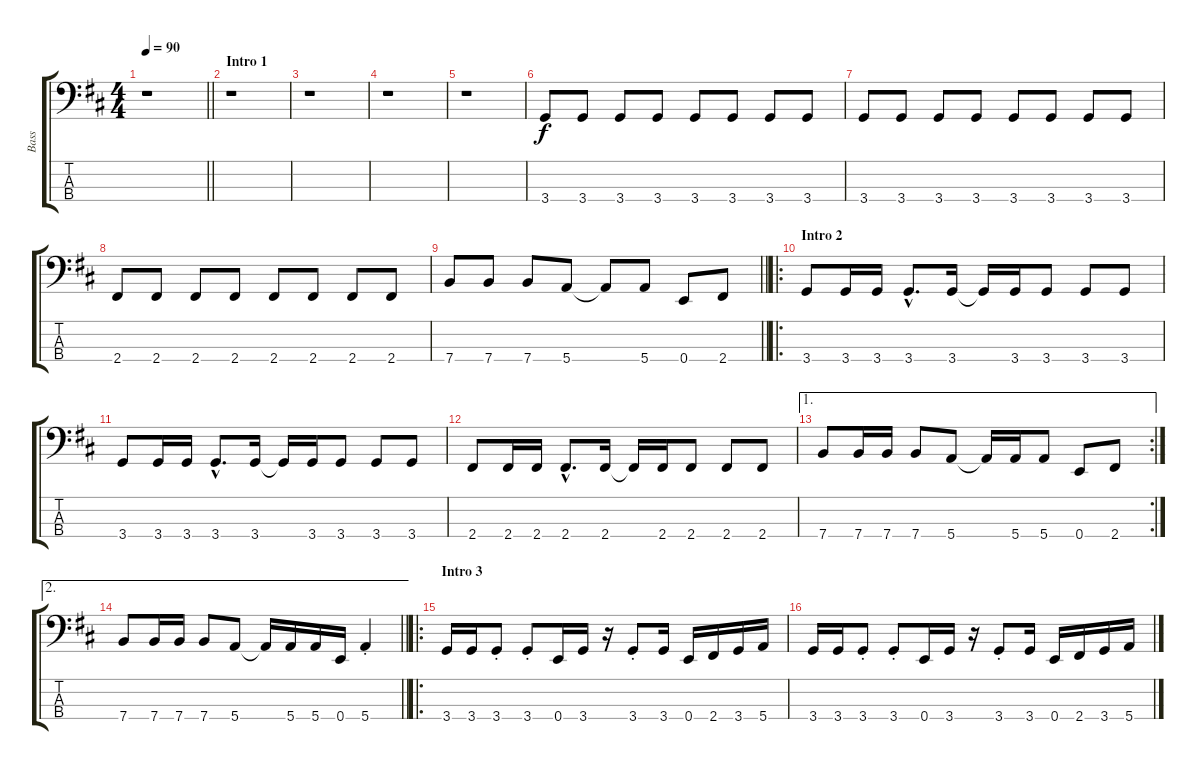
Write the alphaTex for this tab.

\track ("Bass" "Bass") {instrument electricbasspick}
\staff {score tabs}
\tuning (G2 D2 A1 E1) {hide}
\ts (4 4)
\tempo 90
\clef f4
\barLineRight lightlight
\ks d
r.1{dy f instrument electricbasspick} |
\section ("" "Intro 1")
r.1 |
r.1 |
r.1 |
r.1 |
3.4.8 3.4.8 3.4.8 3.4.8 3.4.8 3.4.8 3.4.8 3.4.8 |
3.4.8 3.4.8 3.4.8 3.4.8 3.4.8 3.4.8 3.4.8 3.4.8 |
2.4.8 2.4.8 2.4.8 2.4.8 2.4.8 2.4.8 2.4.8 2.4.8 |
\barLineRight lightlight
7.4.8 7.4.8 7.4.8 5.4.8 5.4{t}.8 5.4.8 0.4.8 2.4.8 |
\ro
\section ("" "Intro 2")
3.4.8 3.4.16 3.4.16 3.4{hac}.8{d} 3.4.16 3.4{t}.16 3.4.16 3.4.8 3.4.8 3.4.8 |
3.4.8 3.4.16 3.4.16 3.4{hac}.8{d} 3.4.16 3.4{t}.16 3.4.16 3.4.8 3.4.8 3.4.8 |
2.4.8 2.4.16 2.4.16 2.4{hac}.8{d} 2.4.16 2.4{t}.16 2.4.16 2.4.8 2.4.8 2.4.8 |
\ae 1
\rc 2
7.4.8 7.4.16 7.4.16 7.4.8 5.4.8 5.4{t}.16 5.4.16 5.4.8 0.4.8 2.4.8 |
\ae 2
\barLineRight lightlight
7.4.8 7.4.16 7.4.16 7.4.8 5.4.8 5.4{t}.16 5.4.16 5.4.16 0.4.16 5.4{st}.4 |
\ro
\section ("" "Intro 3")
3.4.16 3.4.16 3.4{st}.8 3.4{st}.8 0.4.16 3.4.16 r.16 3.4{st}.8 3.4.16 0.4.16 2.4.16 3.4.16 5.4.16 |
3.4.16 3.4.16 3.4{st}.8 3.4{st}.8 0.4.16 3.4.16 r.16 3.4{st}.8 3.4.16 0.4.16 2.4.16 3.4.16 5.4.16
